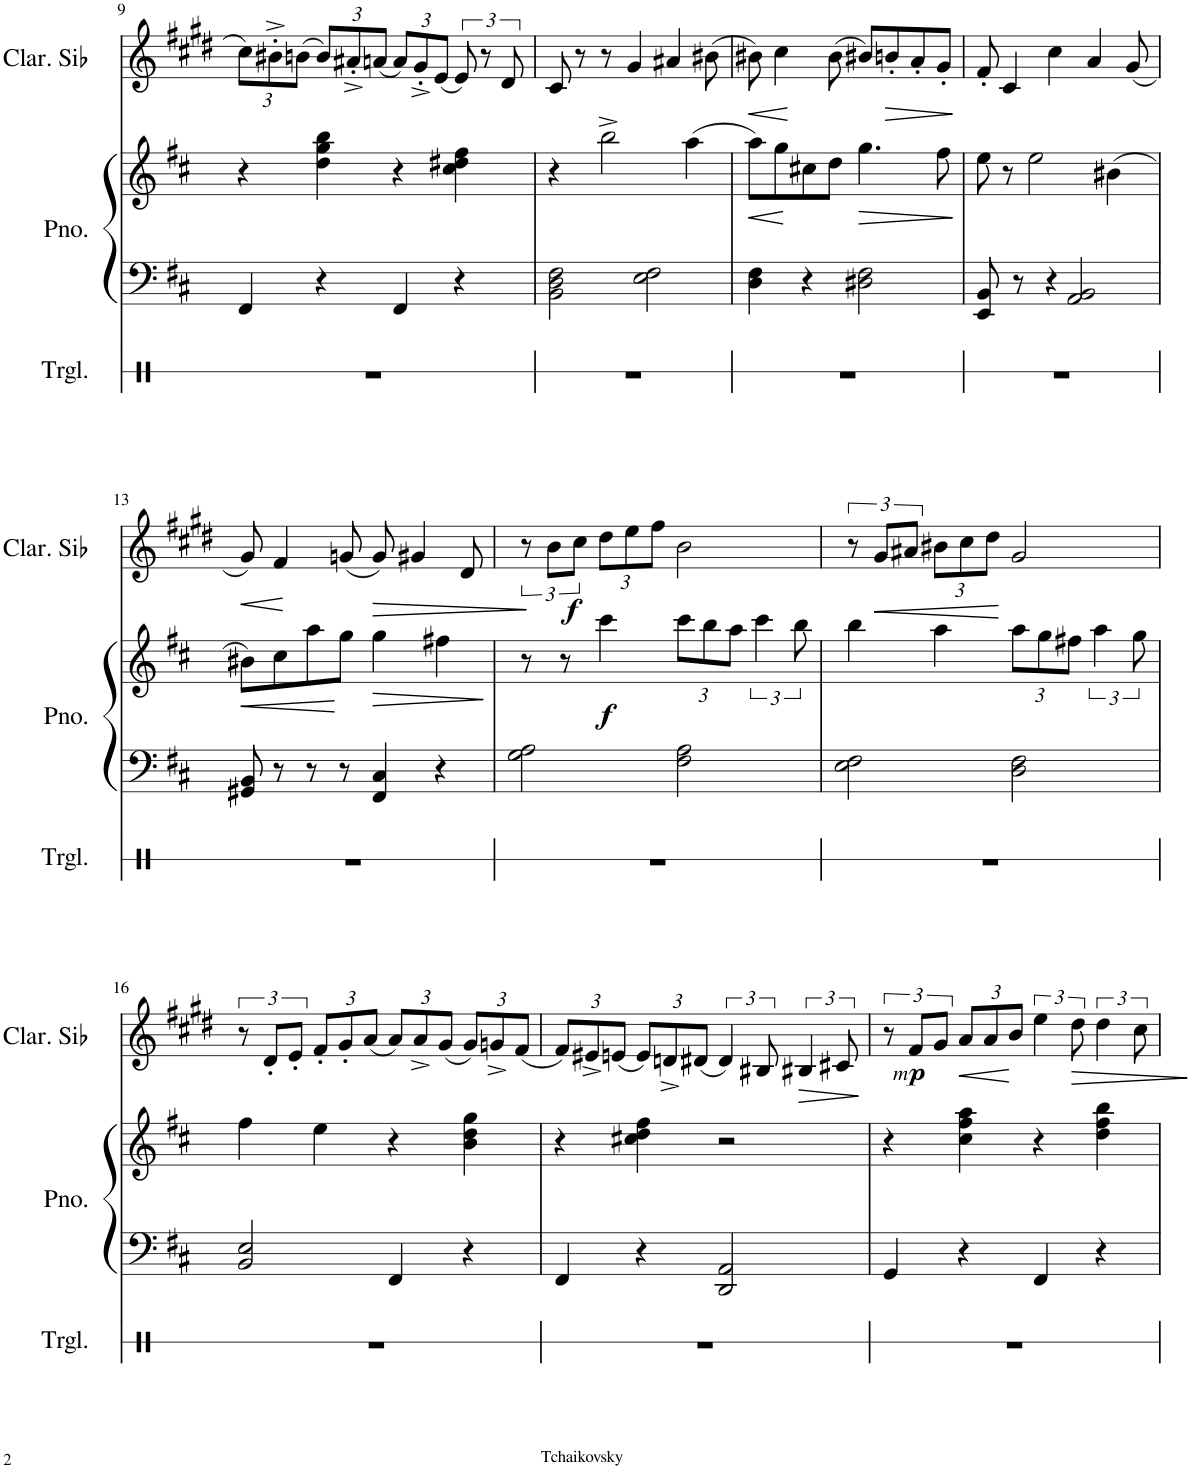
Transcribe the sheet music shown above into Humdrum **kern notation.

**kern	**kern	**kern	**dynam	**kern	**dynam
*part3	*part2	*part2	*part2	*part1	*part1
*staff4	*staff3	*staff2	*staff2/3	*staff1	*staff1
*I"Triangle	*I"Piano	*	*	*I"Clarinette en Sib	*
*I'Trgl.	*I'Pno.	*	*	*I'Clar. Sib	*
!!LO:PB:g=z
*clefX	*clefF4	*clefG2	*	*clefG2	*
*	*	*	*	*Trd1c2	*
*k[]	*k[f#c#]	*k[f#c#]	*	*k[f#c#g#d#]	*
*M4/4	*M4/4	*M4/4	*	*M4/4	*
*met(c)	*met(c)	*met(c)	*	*met(c)	*
*	*	*	*	*Xbrackettup	*
=9	=9	=9	=9	=9	=9
1r	4FF#/	4r	.	12cc#\L	.
.	.	.	.	12b#X'^\	.
.	.	.	.	(12bn\J	.
.	4r	4dd\ 4gg\ 4bb\	.	12b/L)	.
.	.	.	.	12a#X'^/	.
.	.	.	.	(12an/J	.
.	4FF#/	4r	.	12a/L)	.
.	.	.	.	12g#'^/	.
.	.	.	.	(12e/J	.
*	*	*	*	*brackettup	*
.	4r	4cc#\ 4dd#X\ 4ff#\	.	12e/)	.
.	.	.	.	12r	.
.	.	.	.	12d#/	.
=10	=10	=10	=10	=10	=10
1r	2BB\ 2D\ 2F#\	4r	.	8c#/	.
.	.	.	.	8r	.
.	.	2bb^\	.	8r	.
.	.	.	.	4g#/	.
.	2E\ 2F#\	.	.	.	.
.	.	.	.	4a#X/	.
.	.	(4aa\	.	.	.
.	.	.	.	(8b#X\	.
=11	=11	=11	=11	=11	=11
!	!	!	!LO:HP:b	!	!LO:HP:b
1r	4D\ 4F#\	8aa\L)	<	8b#X\)	<
.	.	8gg\	.	4cc#\	.
.	4r	8cc#X\	.	.	.
.	.	8dd\J	.	(8b#\	.
!	!	!	!LO:HP:b	!	!
.	2D#X\ 2F#\	4.gg\	>	8b#X/L)	.
!	!	!	!	!	!LO:HP:b
.	.	.	.	8bn'/	>
.	.	.	.	8a'/	.
.	.	8ff#\	.	8g#'/J	.
.	.	.	[ ]	.	[ ]
=12	=12	=12	=12	=12	=12
1r	8EE/ 8BB/	8ee\	.	8f#'/	.
.	8r	8r	.	4c#/	.
.	4r	2ee\	.	.	.
.	.	.	.	4cc#\	.
.	2AA/ 2BB/	.	.	.	.
.	.	.	.	4a/	.
.	.	(4b#X\	.	.	.
.	.	.	.	(8g#/	.
!!LO:LB:g=z
=13	=13	=13	=13	=13	=13
!	!	!	!LO:HP:b	!	!LO:HP:b
1r	8GG#X/ 8BB/	8b#X\L)	<	8g#/)	<
.	8r	8cc#\	.	4f#/	.
.	8r	8aa\	.	.	.
.	8r	8gg\J	.	(8gn/	.
!	!	!	!LO:HP:b	!	!LO:HP:b
.	4FF#/ 4C#/	4gg\	>	8g/)	>
.	.	.	.	4g#X/	.
.	4r	4ff#X\	.	.	.
.	.	.	.	8d#/	.
.	.	.	[ ]	.	[ ]
=14	=14	=14	=14	=14	=14
1r	2G\ 2A\	8r	.	12r	.
.	.	.	.	12b\L	.
.	.	8r	.	.	.
!	!	!	!	!	!LO:DY:b
.	.	.	.	12cc#\J	f
*	*	*	*	*Xbrackettup	*
!	!	!	!LO:DY:b	!	!
.	.	4ccc#\	f	12dd#\L	.
.	.	.	.	12ee\	.
.	.	.	.	12ff#\J	.
*	*	*Xbrackettup	*	*	*
.	2F#\ 2A\	12ccc#\L	.	2b\	.
.	.	12bb\	.	.	.
.	.	12aa\J	.	.	.
*	*	*brackettup	*	*	*
.	.	6ccc#\	.	.	.
.	.	12bb\	.	.	.
=15	=15	=15	=15	=15	=15
*	*	*	*	*brackettup	*
1r	2E\ 2F#\	4bb\	.	12r	.
!	!	!	!	!	!LO:HP:b
.	.	.	.	12g#/L	<
.	.	.	.	12a#X/J	.
*	*	*	*	*Xbrackettup	*
.	.	4aa\	.	12b#X\L	.
.	.	.	.	12cc#\	.
.	.	.	.	12dd#\J	.
*	*	*Xbrackettup	*	*	*
.	2D\ 2F#\	12aa\L	.	2g#/	.
.	.	12gg\	.	.	.
.	.	12ff#X\J	.	.	.
*	*	*brackettup	*	*	*
.	.	6aa\	.	.	.
.	.	12gg\	.	.	.
.	.	.	.	.	[
!!LO:LB:g=z
=16	=16	=16	=16	=16	=16
*	*	*	*	*brackettup	*
1r	2BB/ 2E/	4ff#\	.	12r	.
.	.	.	.	12d#'/L	.
.	.	.	.	12e'/J	.
*	*	*	*	*Xbrackettup	*
.	.	4ee\	.	12f#'/L	.
.	.	.	.	12g#'/	.
.	.	.	.	(12a/J	.
.	4FF#/	4r	.	12a/L)	.
.	.	.	.	12a^/	.
.	.	.	.	(12g#/J	.
.	4r	4b\ 4dd\ 4gg\	.	12g#/L)	.
.	.	.	.	12gn^/	.
.	.	.	.	(12f#/J	.
=17	=17	=17	=17	=17	=17
1r	4FF#/	4r	.	12f#/L)	.
.	.	.	.	12e#X^/	.
.	.	.	.	(12en/J	.
.	4r	4cc#X\ 4dd\ 4ff#\	.	12e/L)	.
.	.	.	.	12dn^/	.
.	.	.	.	(12d#X/J	.
*	*	*	*	*brackettup	*
.	2DD/ 2AA/	2r	.	6d#/)	.
.	.	.	.	12B#X/	.
!	!	!	!	!	!LO:HP:b
.	.	.	.	6B#X/	>
.	.	.	.	12c#X/	.
.	.	.	.	.	]
=18	=18	=18	=18	=18	=18
1r	4GG/	4r	.	12r	.
!	!	!	!	!	!LO:DY:b
!	!	!	!	!	!LO:DY:n=1:b
.	.	.	.	12f#/L	other-dynamics p
.	.	.	.	12g#/J	.
*	*	*	*	*Xbrackettup	*
!	!	!	!	!	!LO:HP:b
.	4r	4cc#\ 4ff#\ 4aa\	.	12a/L	<
.	.	.	.	12a/	.
.	.	.	.	12b/J	.
*	*	*	*	*brackettup	*
.	4FF#/	4r	.	6ee\	.
!	!	!	!	!	!LO:HP:b
.	.	.	.	12dd#\	>
.	4r	4dd\ 4ff#\ 4bb\	.	6dd#\	.
.	.	.	.	12cc#\	.
.	.	.	.	.	[ ]
=	=	=	=	=	=
*-	*-	*-	*-	*-	*-
